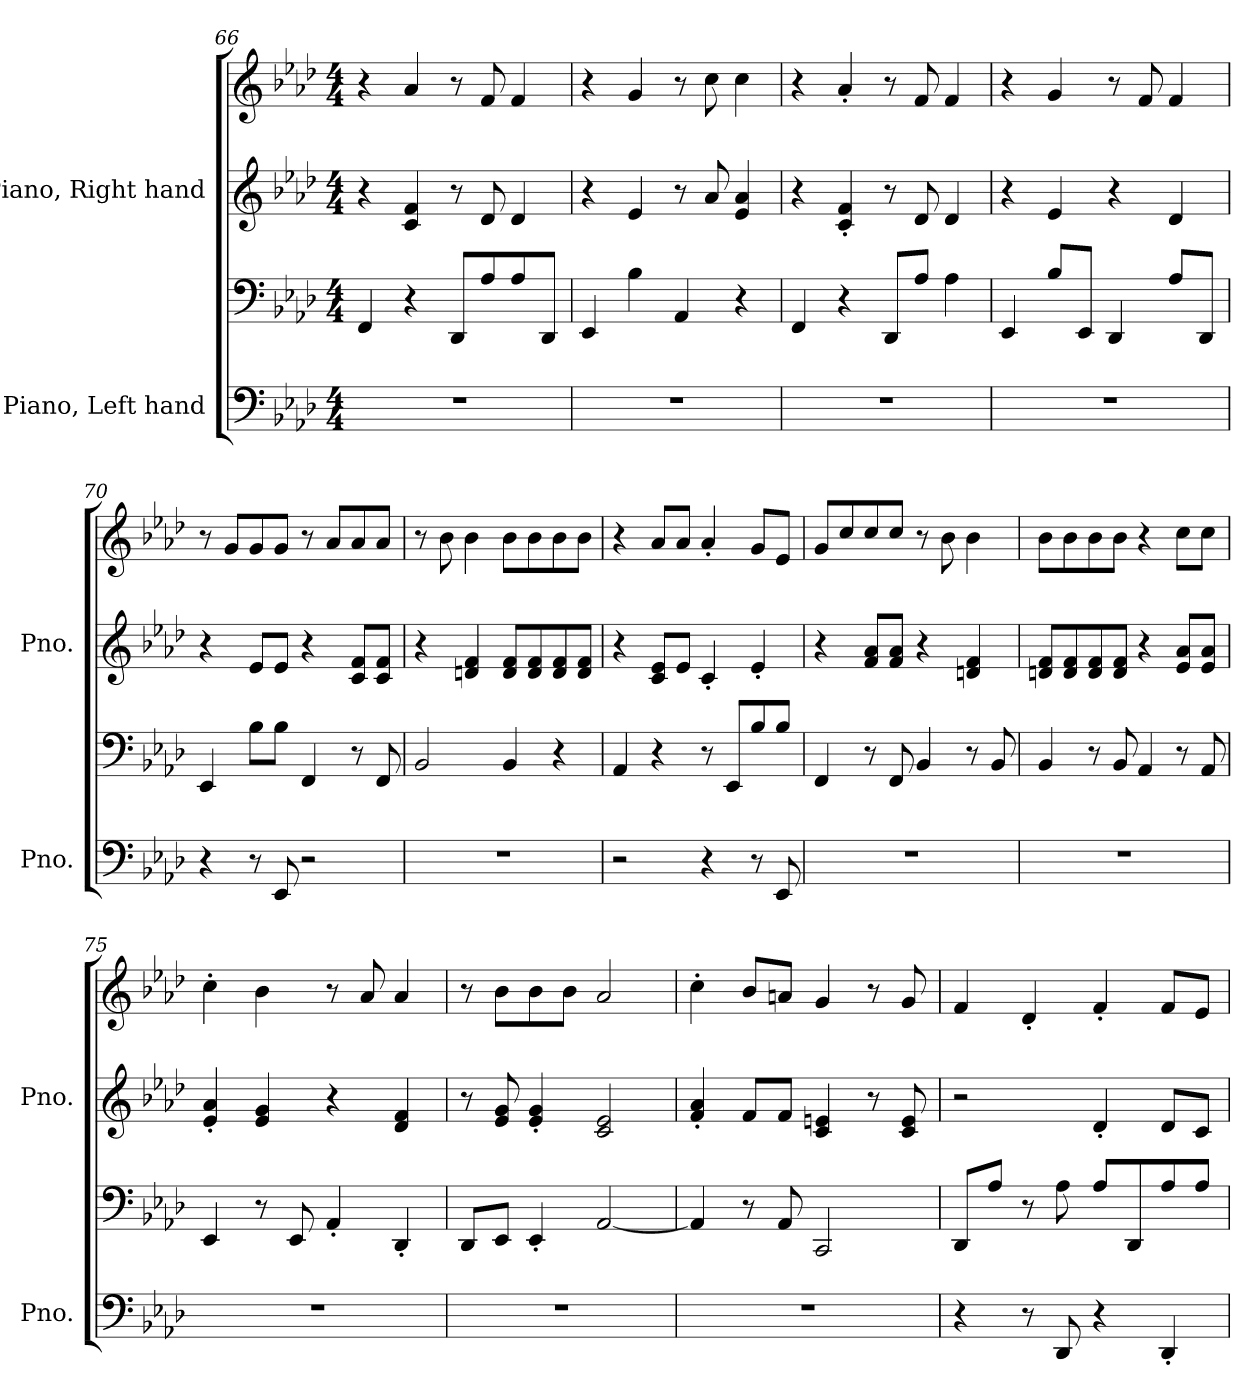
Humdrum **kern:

**kern	**kern	**kern	**kern
*part2	*part2	*part1	*part1
*staff4	*staff3	*staff2	*staff1
*I"Piano, Left hand	*	*I"Piano, Right hand	*
*I'Pno.	*	*I'Pno.	*
*clefF4	*clefF4	*clefG2	*clefG2
*k[b-e-a-d-]	*k[b-e-a-d-]	*k[b-e-a-d-]	*k[b-e-a-d-]
*M4/4	*M4/4	*M4/4	*M4/4
=66	=66	=66	=66
1r	4FF/	4r	4r
.	4r	4c/ 4f/	4a-/
.	8DD-/L	8r	8r
.	8A-/	8d-/	8f/
.	8A-/	4d-/	4f/
.	8DD-/J	.	.
=67	=67	=67	=67
1r	4EE-/	4r	4r
.	4B-\	4e-/	4g/
.	4AA-/	8r	8r
.	.	8a-/	8cc\
.	4r	4e-/ 4a-/	4cc\
=68	=68	=68	=68
1r	4FF/	4r	4r
.	4r	4c/' 4f/'	4a-'/
.	8DD-/L	8r	8r
.	8A-/J	8d-/	8f/
.	4A-\	4d-/	4f/
=69	=69	=69	=69
1r	4EE-/	4r	4r
.	8B-/L	4e-/	4g/
.	8EE-/J	.	.
.	4DD-/	4r	8r
.	.	.	8f/
.	8A-/L	4d-/	4f/
.	8DD-/J	.	.
!!LO:LB:g=z
=70	=70	=70	=70
4r	4EE-/	4r	8r
.	.	.	8g/L
8r	8B-\L	8e-/L	8g/
8EE-/	8B-\J	8e-/J	8g/J
2r	4FF/	4r	8r
.	.	.	8a-/L
.	8r	8c/ 8f/L	8a-/
.	8FF/	8c/ 8f/J	8a-/J
=71	=71	=71	=71
1r	2BB-/	4r	8r
.	.	.	8b-\
.	.	4dn/ 4f/	4b-\
.	4BB-/	8d/ 8f/L	8b-\L
.	.	8d/ 8f/	8b-\
.	4r	8d/ 8f/	8b-\
.	.	8d/ 8f/J	8b-\J
=72	=72	=72	=72
2r	4AA-/	4r	4r
.	4r	8c/ 8e-/L	8a-/L
.	.	8e-/J	8a-/J
4r	8r	4c'/	4a-'/
.	8EE-/L	.	.
8r	8B-/	4e-'/	8g/L
8EE-/	8B-/J	.	8e-/J
=73	=73	=73	=73
1r	4FF/	4r	8g/L
.	.	.	8cc/
.	8r	8f/ 8a-/L	8cc/
.	8FF/	8f/ 8a-/J	8cc/J
.	4BB-/	4r	8r
.	.	.	8b-\
.	8r	4dn/ 4f/	4b-\
.	8BB-/	.	.
!!LO:LB:g=z
=74	=74	=74	=74
1r	4BB-/	8dn/ 8f/L	8b-\L
.	.	8d/ 8f/	8b-\
.	8r	8d/ 8f/	8b-\
.	8BB-/	8d/ 8f/J	8b-\J
.	4AA-/	4r	4r
.	8r	8e-/ 8a-/L	8cc\L
.	8AA-/	8e-/ 8a-/J	8cc\J
=75	=75	=75	=75
1r	4EE-/	4e-/' 4a-/'	4cc'\
.	8r	4e-/ 4g/	4b-\
.	8EE-/	.	.
.	4AA-'/	4r	8r
.	.	.	8a-/
.	4DD-'/	4d-/ 4f/	4a-/
=76	=76	=76	=76
1r	8DD-/L	8r	8r
.	8EE-/J	8e-/ 8g/	8b-\L
.	4EE-'/	4e-/' 4g/'	8b-\
.	.	.	8b-\J
.	[2AA-/	2c/ 2e-/	2a-/
=77	=77	=77	=77
1r	4AA-/]	4f/' 4a-/'	4cc'\
.	8r	8f/L	8b-/L
.	8AA-/	8f/J	8an/J
.	2CC/	4c/ 4en/	4g/
.	.	8r	8r
.	.	8c/ 8e/	8g/
=78	=78	=78	=78
4r	8DD-/L	2r	4f/
.	8A-/J	.	.
8r	8r	.	4d-'/
8DD-/	8A-\	.	.
4r	8A-/L	4d-'/	4f'/
.	8DD-/	.	.
4DD-'/	8A-/	8d-/L	8f/L
.	8A-/J	8c/J	8e-/J
=	=	=	=
*-	*-	*-	*-
